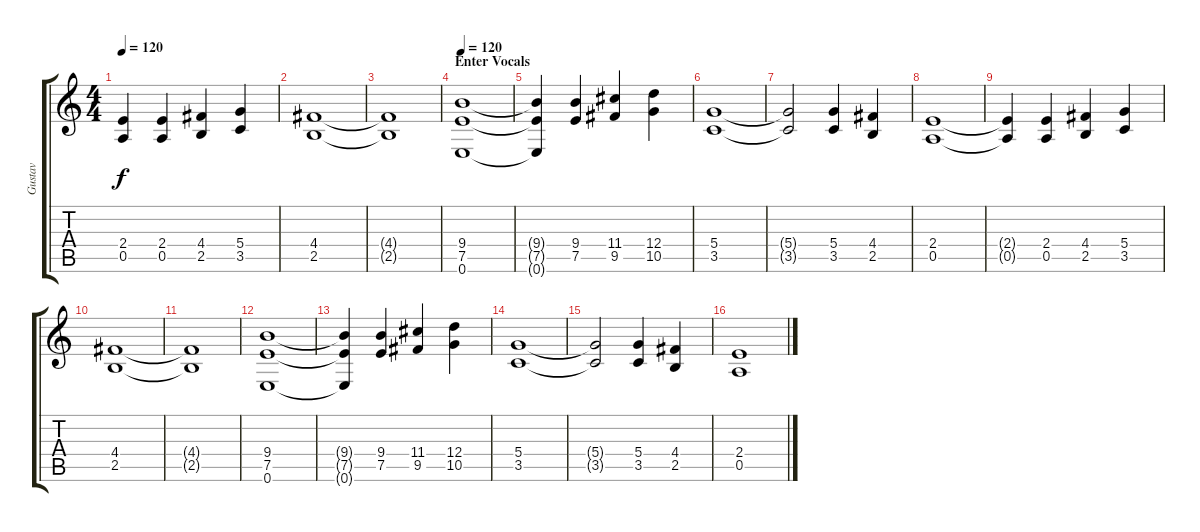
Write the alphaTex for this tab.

\track ("Gustav" "Gustav") {instrument overdrivenguitar}
\staff {score tabs}
\tuning (E4 B3 G3 D3 A2 E2) {hide}
\ts (4 4)
\tempo 120
\clef g2
\ks c
(2.4{t} 0.5{t}).4{dy f} (2.4 0.5).4 (4.4 2.5).4 (5.4 3.5).4 |
(4.4 2.5).1 |
(4.4{t} 2.5{t}).1 |
\section ("" "Enter Vocals")
\tempo 120
(9.4 7.5 0.6).1 |
(9.4{t} 7.5{t} 0.6{t}).4 (9.4 7.5).4 (11.4 9.5).4 (12.4 10.5).4 |
(5.4 3.5).1 |
(5.4{t} 3.5{t}).2 (5.4 3.5).4 (4.4 2.5).4 |
(2.4 0.5).1 |
(2.4{t} 0.5{t}).4 (2.4 0.5).4 (4.4 2.5).4 (5.4 3.5).4 |
(4.4 2.5).1 |
(4.4{t} 2.5{t}).1 |
(9.4 7.5 0.6).1 |
(9.4{t} 7.5{t} 0.6{t}).4 (9.4 7.5).4 (11.4 9.5).4 (12.4 10.5).4 |
(5.4 3.5).1 |
(5.4{t} 3.5{t}).2 (5.4 3.5).4 (4.4 2.5).4 |
(2.4 0.5).1
